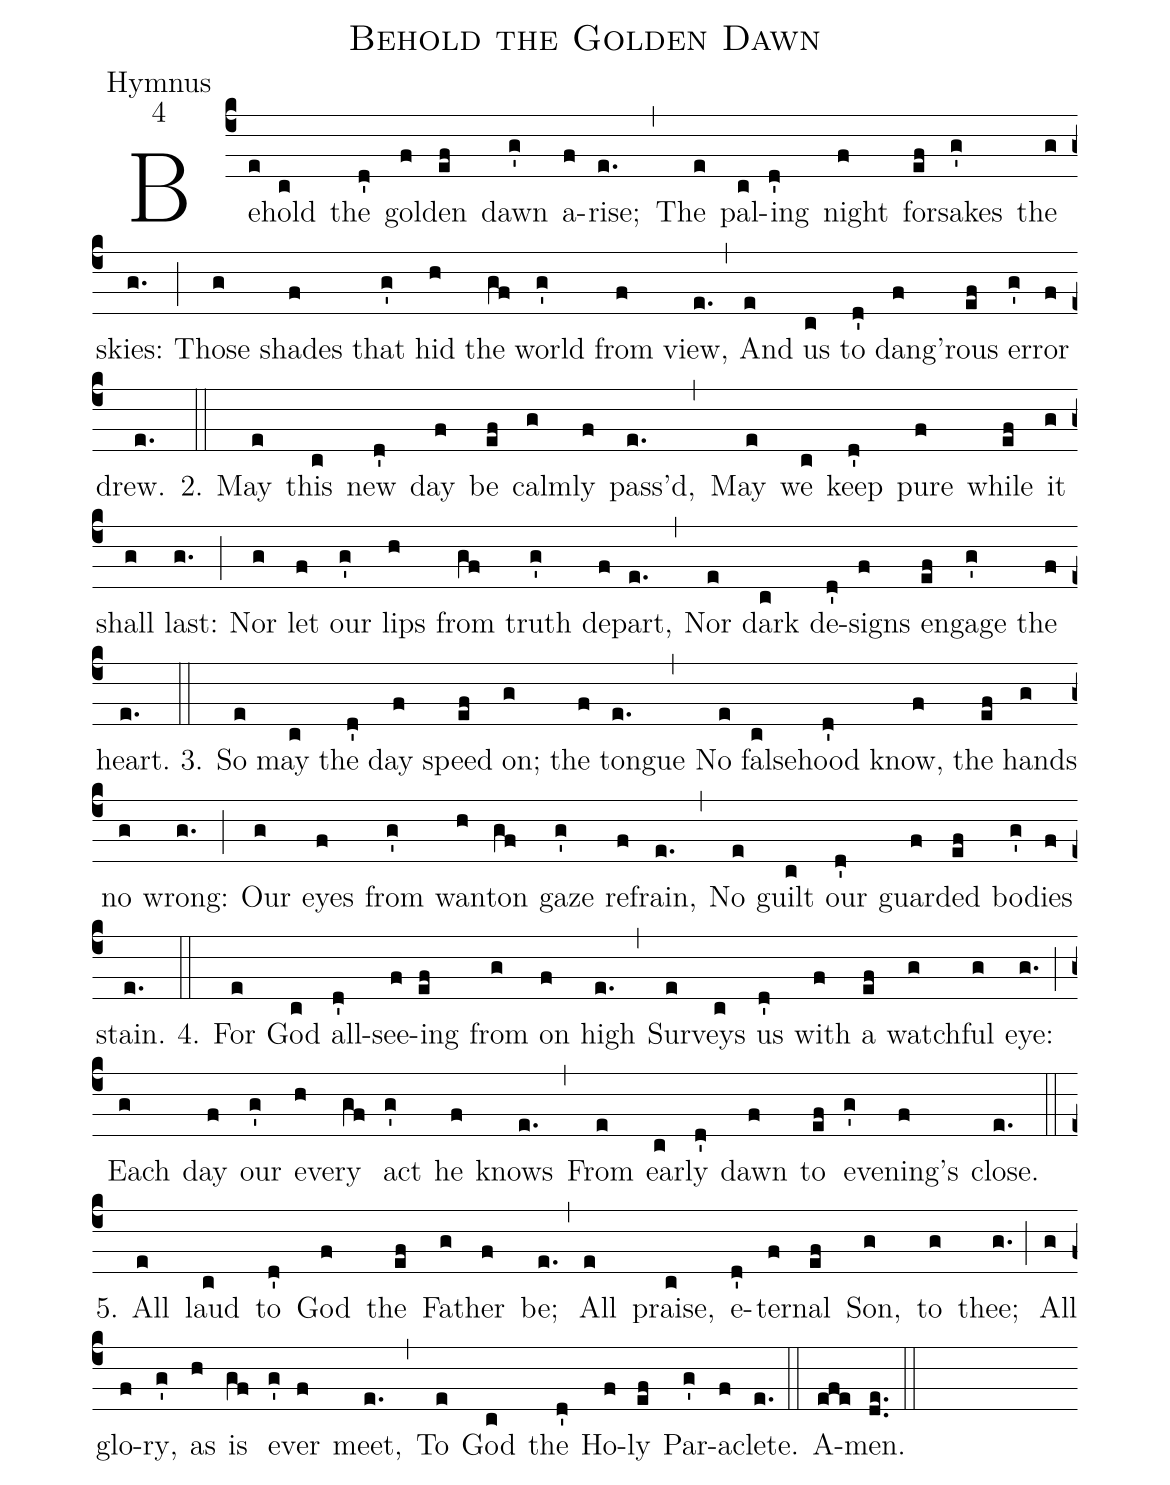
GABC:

name:Behold the Golden Dawn;
office-part:Hymnus;
mode:4;
%%
(c4)Be(e)hold(c) the(d') gold(f)en(ef) dawn(g') a(f)rise;(e.) (,)

The(e) pal(c)ing(d') night(f) for(ef)sakes(g') the(g) skies:(g.) (;)

Those(g) shades(f) that(g') hid(h) the(gf) world(g') from(f) view,(e.) (,)

And(e) us(c) to(d') dang'(f)rous(ef) er(g')ror(f) drew.(e.) (::)

2. May(e) this(c) new(d') day(f) be(ef) calm(g)ly(f) pass'd,(e.) (,)

May(e) we(c) keep(d') pure(f) while(ef) it(g) shall(g) last:(g.) (;)

Nor(g) let(f) our(g') lips(h) from(gf) truth(g') de(f)part,(e.) (,)

Nor(e) dark(c) de(d')signs(f) en(ef)gage(g') the(f) heart.(e.) (::)

3. So(e) may(c) the(d') day(f) speed(ef) on;(g) the(f) tongue(e.) (,)

No(e) false(c)hood(d') know,(f) the(ef) hands(g) no(g) wrong:(g.) (;)

Our(g) eyes(f) from(g') wan(h)ton(gf) gaze(g') re(f)frain,(e.) (,)

No(e) guilt(c) our(d') guard(f)ed(ef) bod(g')ies(f) stain.(e.) (::)

4. For(e) God(c) all-(d')see(f)ing(ef) from(g) on(f) high(e.) (,)

Sur(e)veys(c) us(d') with(f) a(ef) watch(g)ful(g) eye:(g.) (;)

Each(g) day(f) our(g') eve(h)ry(gf) act(g') he(f) knows(e.) (,)

From(e) ear(c)ly(d') dawn(f) to(ef) eve(g')ning's(f) close.(e.) (::)

5. All(e) laud(c) to(d') God(f) the(ef) Fa(g)ther(f) be;(e.) (,)

All(e) praise,(c) e(d')ter(f)nal(ef) Son,(g) to(g) thee;(g.) (;)

All(g) glo(f)ry,(g') as(h) is(gf) ev(g')er(f) meet,(e.) (,)

To(e) God(c) the(d') Ho(f)ly(ef) Par(g')a(f)clete.(e.) (::)

A(efe)men.(de..) (::)
